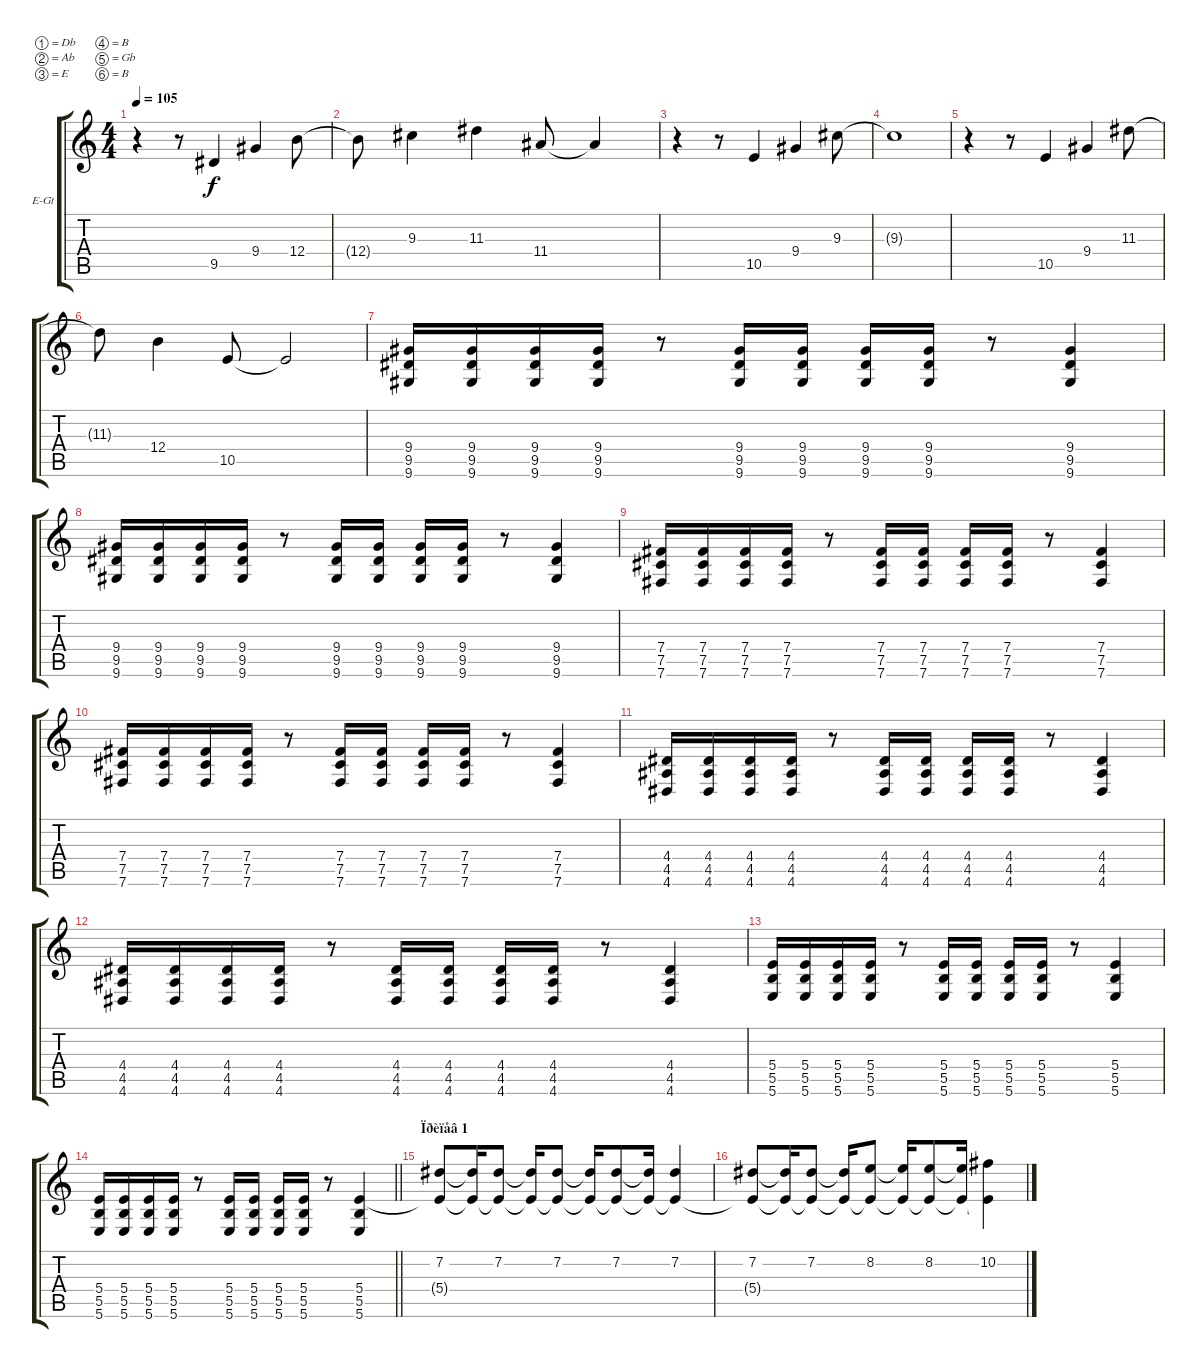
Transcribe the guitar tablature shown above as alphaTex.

\bracketExtendMode groupsimilarinstruments
\firstSystemTrackNameOrientation horizontal
\otherSystemsTrackNameOrientation horizontal
\track ("E-Gt" "E-Gt") {solo instrument electricguitarclean}
\staff {score tabs}
\tuning (Db4 Ab3 E3 B2 Gb2 B1)
\ts (4 4)
\tempo 105
\clef g2
\ks c
r.4{dy f} r.8 9.5.4 9.4.4 12.4.8 |
12.4{t}.8 9.3.4 11.3.4 11.4.8 11.4{t}.4 |
r.4 r.8 10.5.4 9.4.4 9.3.8 |
9.3{t}.1 |
r.4 r.8 10.5.4 9.4.4 11.3.8 |
11.3{t}.8 12.4.4 10.5.8 10.5{t}.2 |
(9.4 9.5 9.6).16 (9.4 9.5 9.6).16 (9.4 9.5 9.6).16 (9.4 9.5 9.6).16 r.8 (9.4 9.5 9.6).16 (9.4 9.5 9.6).16 (9.4 9.5 9.6).16 (9.4 9.5 9.6).16 r.8 (9.4 9.5 9.6).4 |
(9.4 9.5 9.6).16 (9.4 9.5 9.6).16 (9.4 9.5 9.6).16 (9.4 9.5 9.6).16 r.8 (9.4 9.5 9.6).16 (9.4 9.5 9.6).16 (9.4 9.5 9.6).16 (9.4 9.5 9.6).16 r.8 (9.4 9.5 9.6).4 |
(7.4 7.5 7.6).16 (7.4 7.5 7.6).16 (7.4 7.5 7.6).16 (7.4 7.5 7.6).16 r.8 (7.4 7.5 7.6).16 (7.4 7.5 7.6).16 (7.4 7.5 7.6).16 (7.4 7.5 7.6).16 r.8 (7.4 7.5 7.6).4 |
(7.4 7.5 7.6).16 (7.4 7.5 7.6).16 (7.4 7.5 7.6).16 (7.4 7.5 7.6).16 r.8 (7.4 7.5 7.6).16 (7.4 7.5 7.6).16 (7.4 7.5 7.6).16 (7.4 7.5 7.6).16 r.8 (7.4 7.5 7.6).4 |
(4.4 4.5 4.6).16 (4.4 4.5 4.6).16 (4.4 4.5 4.6).16 (4.4 4.5 4.6).16 r.8 (4.4 4.5 4.6).16 (4.4 4.5 4.6).16 (4.4 4.5 4.6).16 (4.4 4.5 4.6).16 r.8 (4.4 4.5 4.6).4 |
(4.4 4.5 4.6).16 (4.4 4.5 4.6).16 (4.4 4.5 4.6).16 (4.4 4.5 4.6).16 r.8 (4.4 4.5 4.6).16 (4.4 4.5 4.6).16 (4.4 4.5 4.6).16 (4.4 4.5 4.6).16 r.8 (4.4 4.5 4.6).4 |
(5.4 5.5 5.6).16 (5.4 5.5 5.6).16 (5.4 5.5 5.6).16 (5.4 5.5 5.6).16 r.8 (5.4 5.5 5.6).16 (5.4 5.5 5.6).16 (5.4 5.5 5.6).16 (5.4 5.5 5.6).16 r.8 (5.4 5.5 5.6).4 |
\barLineRight lightlight
(5.4 5.5 5.6).16 (5.4 5.5 5.6).16 (5.4 5.5 5.6).16 (5.4 5.5 5.6).16 r.8 (5.4 5.5 5.6).16 (5.4 5.5 5.6).16 (5.4 5.5 5.6).16 (5.4 5.5 5.6).16 r.8 (5.4 5.5 5.6).4 |
\section ("" "Ïðèïåâ 1")
(7.2 5.4{t}).8 (7.2{t} 5.4{t}).16 (7.2 5.4{t}).8 (7.2{t} 5.4{t}).16 (7.2 5.4{t}).8 (7.2{t} 5.4{t}).16 (7.2 5.4{t}).8 (7.2{t} 5.4{t}).16 (7.2 5.4{t}).4 |
(7.2 5.4{t}).8 (7.2{t} 5.4{t}).16 (7.2 5.4{t}).8 (7.2{t} 5.4{t}).16 (8.2 5.4{t}).8 (8.2{t} 5.4{t}).16 (8.2 5.4{t}).8 (8.2{t} 5.4{t}).16 (10.2 5.4{t}).4
